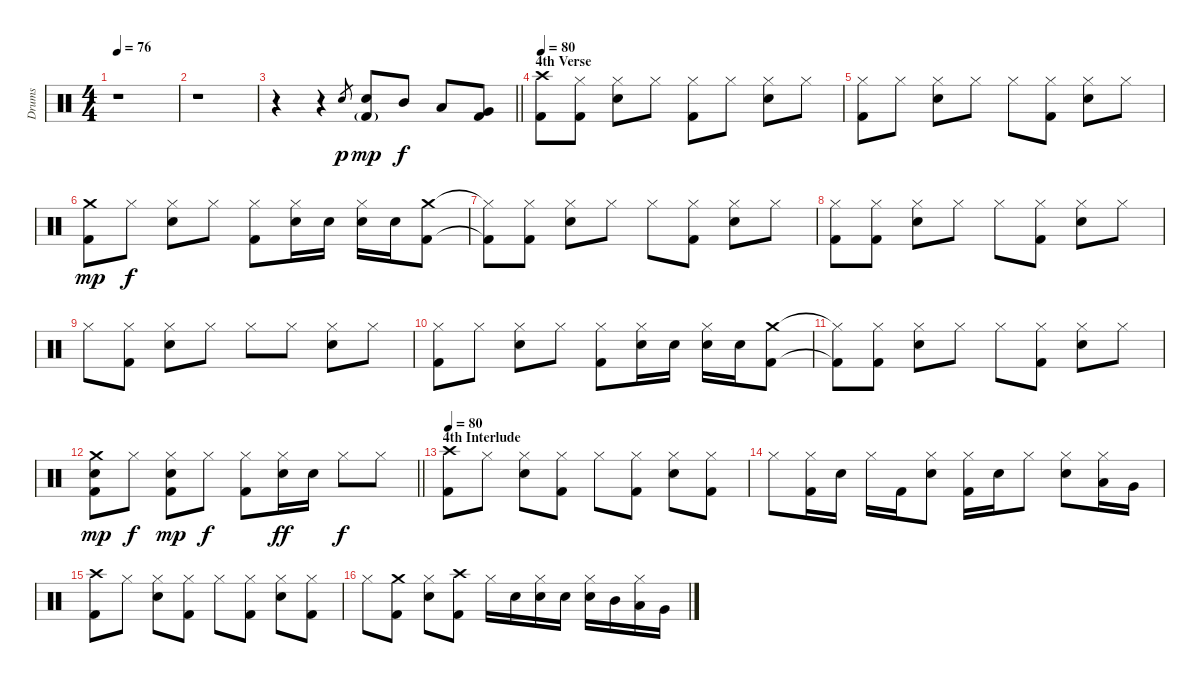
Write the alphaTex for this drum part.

\track ("Drums" "Drums") {instrument percussion}
\staff {score}
\articulation defaults
\ts (4 4)
\tempo 76
\clef neutral
\ks c
r.1{dy p} |
r.1 |
\barLineRight lightlight
r.4 r.4 "Electric Snare (hit)".8{gr} ("Electric Snare (hit)" "Kick (hit) 2"{g}).8{dy mp} "Mid Tom (hit)".8{dy f} "Low Tom (hit)".8 ("Very Low Tom (hit)" "Kick (hit) 2").8 |
\section ("" "4th Verse")
\tempo 80
("Crash high (hit)" "Kick (hit) 2").8 ("Hi-Hat (closed)" "Kick (hit) 2").8 ("Hi-Hat (closed)" "Electric Snare (hit)").8 "Hi-Hat (closed)".8 ("Hi-Hat (closed)" "Kick (hit) 2").8 "Hi-Hat (closed)".8 ("Hi-Hat (closed)" "Electric Snare (hit)").8 "Hi-Hat (closed)".8 |
("Hi-Hat (closed)" "Kick (hit) 2").8 "Hi-Hat (closed)".8 ("Hi-Hat (closed)" "Electric Snare (hit)").8 "Hi-Hat (closed)".8 "Hi-Hat (closed)".8 ("Hi-Hat (closed)" "Kick (hit) 2").8 ("Hi-Hat (closed)" "Electric Snare (hit)").8 "Hi-Hat (closed)".8 |
("Crash medium (hit)" "Kick (hit) 2").8{dy mp} "Hi-Hat (closed)".8{dy f} ("Hi-Hat (closed)" "Electric Snare (hit)").8 "Hi-Hat (closed)".8 ("Hi-Hat (closed)" "Kick (hit) 2").8 ("Hi-Hat (closed)" "Electric Snare (hit)").16 "Electric Snare (hit)".16 ("Hi-Hat (closed)" "Electric Snare (hit)").16 "Electric Snare (hit)".16 ("Crash medium (hit)" "Kick (hit) 2").8 |
("Hi-Hat (closed)"{t} "Kick (hit) 2"{t}).8 ("Hi-Hat (closed)" "Kick (hit) 2").8 ("Hi-Hat (closed)" "Electric Snare (hit)").8 "Hi-Hat (closed)".8 "Hi-Hat (closed)".8 ("Hi-Hat (closed)" "Kick (hit) 2").8 ("Hi-Hat (closed)" "Electric Snare (hit)").8 "Hi-Hat (closed)".8 |
("Hi-Hat (closed)" "Kick (hit) 2").8 ("Hi-Hat (closed)" "Kick (hit) 2").8 ("Hi-Hat (closed)" "Electric Snare (hit)").8 "Hi-Hat (closed)".8 "Hi-Hat (closed)".8 ("Hi-Hat (closed)" "Kick (hit) 2").8 ("Hi-Hat (closed)" "Electric Snare (hit)").8 "Hi-Hat (closed)".8 |
"Hi-Hat (closed)".8 ("Hi-Hat (closed)" "Kick (hit) 2").8 ("Hi-Hat (closed)" "Electric Snare (hit)").8 "Hi-Hat (closed)".8 "Hi-Hat (closed)".8 "Hi-Hat (closed)".8 ("Hi-Hat (closed)" "Electric Snare (hit)").8 "Hi-Hat (closed)".8 |
("Hi-Hat (closed)" "Kick (hit) 2").8 "Hi-Hat (closed)".8 ("Hi-Hat (closed)" "Electric Snare (hit)").8 "Hi-Hat (closed)".8 ("Hi-Hat (closed)" "Kick (hit) 2").8 ("Hi-Hat (closed)" "Electric Snare (hit)").16 "Electric Snare (hit)".16 ("Hi-Hat (closed)" "Electric Snare (hit)").16 "Electric Snare (hit)".16 ("Crash medium (hit)" "Kick (hit) 2").8 |
("Hi-Hat (closed)"{t} "Kick (hit) 2"{t}).8 ("Hi-Hat (closed)" "Kick (hit) 2").8 ("Hi-Hat (closed)" "Electric Snare (hit)").8 "Hi-Hat (closed)".8 "Hi-Hat (closed)".8 ("Hi-Hat (closed)" "Kick (hit) 2").8 ("Hi-Hat (closed)" "Electric Snare (hit)").8 "Hi-Hat (closed)".8 |
\barLineRight lightlight
("Crash medium (hit)" "Electric Snare (hit)" "Kick (hit) 2").8{dy mp} "Hi-Hat (closed)".8{dy f} ("Hi-Hat (closed)" "Electric Snare (hit)" "Kick (hit) 2").8{dy mp} "Hi-Hat (closed)".8{dy f} ("Hi-Hat (closed)" "Kick (hit) 2").8 ("Hi-Hat (closed)" "Electric Snare (hit)").16{dy ff} "Electric Snare (hit)".16 "Hi-Hat (closed)".8{dy f} "Hi-Hat (closed)".8 |
\section ("" "4th Interlude")
\tempo 80
("Crash high (hit)" "Kick (hit) 2").8 "Hi-Hat (closed)".8 ("Hi-Hat (closed)" "Electric Snare (hit)").8 ("Hi-Hat (closed)" "Kick (hit) 2").8 "Hi-Hat (closed)".8 ("Hi-Hat (closed)" "Kick (hit) 2").8 ("Hi-Hat (closed)" "Electric Snare (hit)").8 ("Hi-Hat (closed)" "Kick (hit) 2").8 |
"Hi-Hat (closed)".8 ("Hi-Hat (closed)" "Kick (hit) 2").16 "Electric Snare (hit)".16 "Hi-Hat (closed)".16 "Kick (hit) 2".16 ("Hi-Hat (closed)" "Electric Snare (hit)").8 ("Hi-Hat (closed)" "Kick (hit) 2").16 "Electric Snare (hit)".16 "Hi-Hat (closed)".8 ("Hi-Hat (closed)" "Electric Snare (hit)").8 ("Hi-Hat (closed)" "Low Tom (hit)").16 "Very Low Tom (hit)".16 |
("Crash high (hit)" "Kick (hit) 2").8 "Hi-Hat (closed)".8 ("Hi-Hat (closed)" "Electric Snare (hit)").8 ("Hi-Hat (closed)" "Kick (hit) 2").8 "Hi-Hat (closed)".8 ("Hi-Hat (closed)" "Kick (hit) 2").8 ("Hi-Hat (closed)" "Electric Snare (hit)").8 ("Hi-Hat (closed)" "Kick (hit) 2").8 |
"Hi-Hat (closed)".8 ("Crash medium (hit)" "Kick (hit) 2").8 ("Hi-Hat (closed)" "Electric Snare (hit)").8 ("Crash high (hit)" "Kick (hit) 2").8 "Hi-Hat (closed)".16 "Electric Snare (hit)".16 ("Hi-Hat (closed)" "Electric Snare (hit)").16 "Electric Snare (hit)".16 ("Hi-Hat (closed)" "Electric Snare (hit)").16 "Mid Tom (hit)".16 ("Hi-Hat (closed)" "Low Tom (hit)").16 "Very Low Tom (hit)".16
